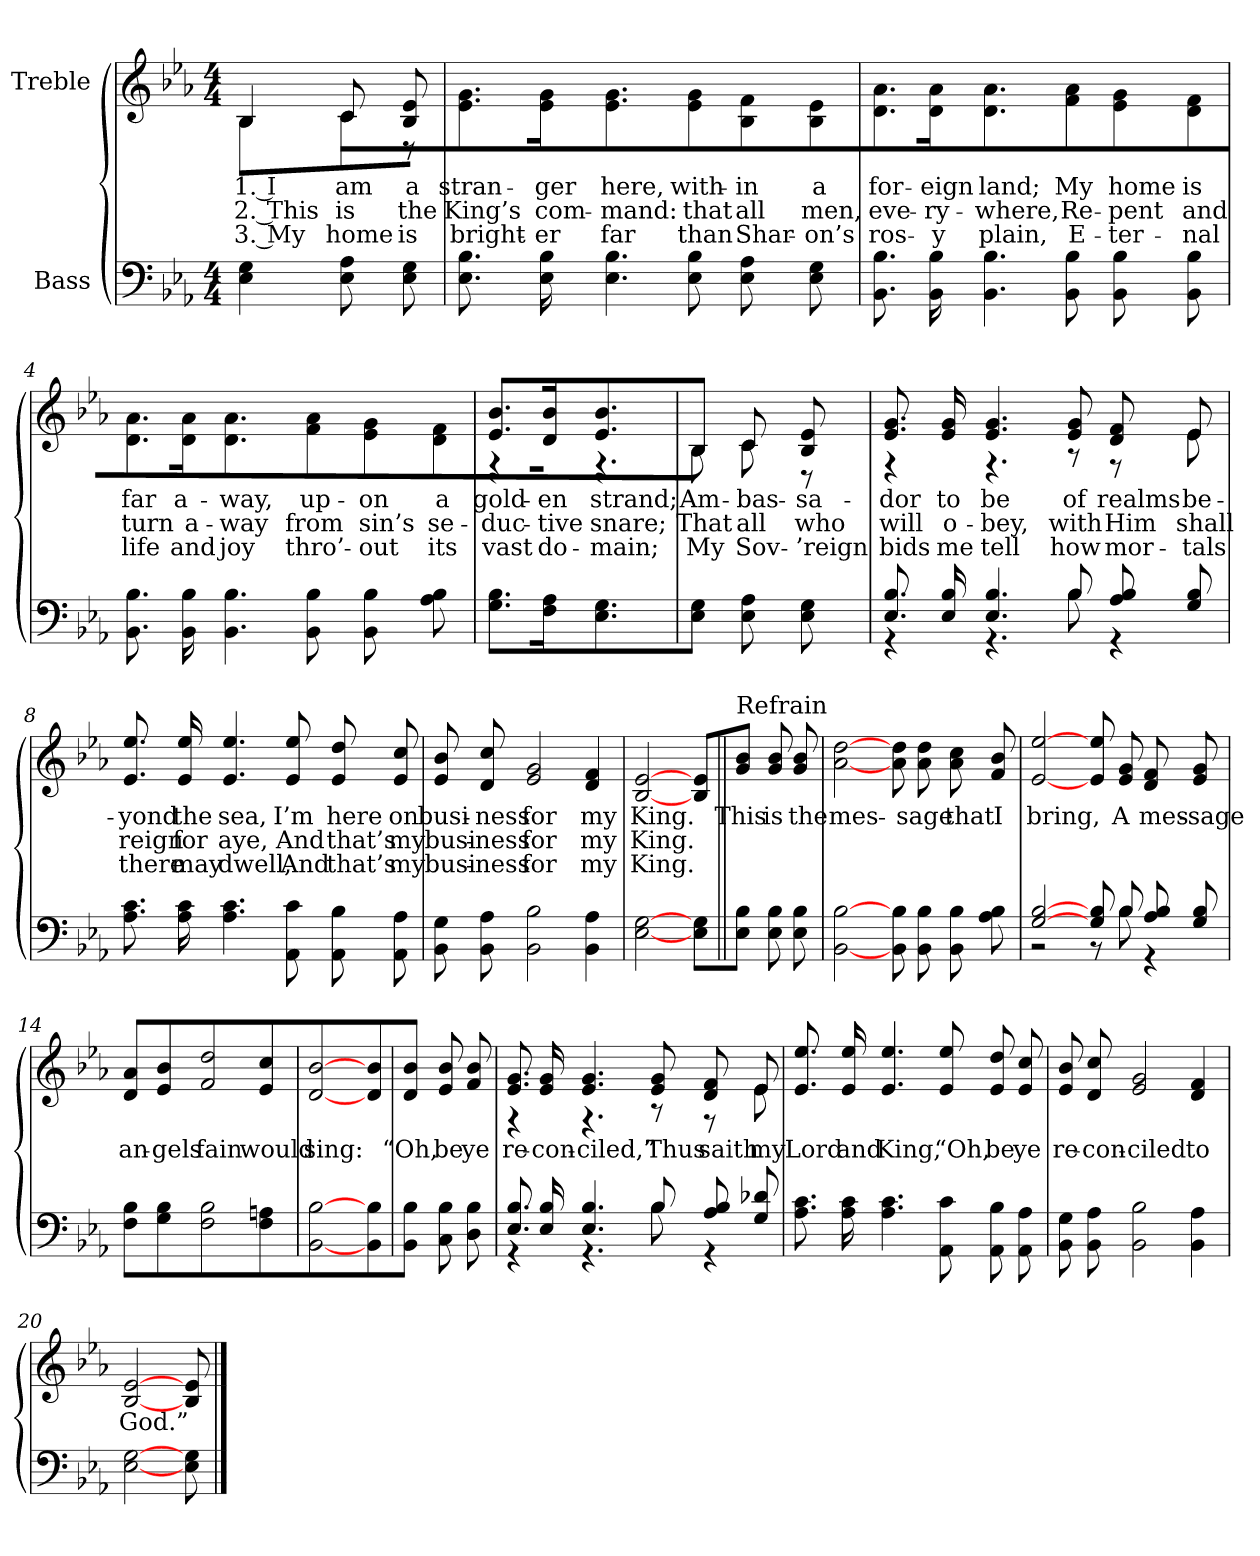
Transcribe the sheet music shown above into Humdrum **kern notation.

**kern	**kern	**text	**text	**text
*part2	*part1	*part1	*part1	*part1
*staff2	*staff1	*staff1	*staff1	*staff1
*I"Bass	*I"Treble	*	*	*
*clefF4	*clefG2	*	*	*
*k[b-e-a-]	*k[b-e-a-]	*	*	*
*E-:	*E-:	*	*	*
*M4/4	*M4/4	*	*	*
*MM100	*MM100	*	*	*
=1	=1	=1	=1	=1
*	*^	*	*	*
8E- 8GJ	8B-J	8B-J	-1. I	-2. This	-3. My
8E- 8A-L	8cL	8cL	-am	-is	-home
8E- 8G	8B- 8e-	8r	-a	-the	-is
*	*v	*v	*	*	*
=2	=2	=2	=2	=2
8.E- 8.B-L	8.e- 8.gL	-stran-	-King’s	-bright-
16E- 16B-	16e- 16g	-ger	-com-	-er
4.E- 4.B-	4.e- 4.g	-here,	-mand:	-far
8E- 8B-	8e- 8g	-with-	-that	-than
8E- 8A-L	8B- 8fL	-in	-all	-Shar-
8E- 8G	8B- 8e-	-a	-men,	-on’s
=3	=3	=3	=3	=3
8.BB- 8.B-L	8.d 8.a-L	-for-	-eve-	-ros-
16BB- 16B-	16d 16a-	-eign	-ry-	-y
4.BB- 4.B-	4.d 4.a-	-land;	-where,	-plain,
8BB- 8B-	8f 8a-	-My	-Re-	-E-
8BB- 8B-L	8e- 8gL	-home	-pent	-ter-
8BB- 8B-	8d 8f	-is	-and	-nal
=4	=4	=4	=4	=4
8.BB- 8.B-L	8.d 8.a-L	-far	-turn	-life
16BB- 16B-	16d 16a-	-a-	-a-	-and
4.BB- 4.B-	4.d 4.a-	-way,	-way	-joy
8BB- 8B-	8f 8a-	-up-	-from	-thro’-
8BB- 8B-L	8e- 8gL	-on	-sin’s	-out
8A- 8B-	8d 8f	-a	-se-	-its
=5	=5	=5	=5	=5
*	*^	*	*	*
8.G 8.B-L	8.e- 8.b-L	4r	-gold-	-duc-	-vast
16F 16A-	16d 16b-	.	-en	-tive	-do-
4.E- 4.G	4.e- 4.b-	4.r	-strand;	-snare;	-main;
=6	=6	=6	=6	=6	=6
8E- 8GJ	8B-J	8B-J	-Am-	-That	-My
8E- 8A-L	8cL	8cL	-bas-	-all	-Sov-
8E- 8G	8B- 8e-	8r	-sa-	-who	-’reign
=7	=7	=7	=7	=7	=7
*^	*	*	*	*	*
8.E- 8.B-L	4r	8.e- 8.gL	4r	-dor	-will	-bids
16E- 16B-	.	16e- 16g	.	-to	-o-	-me
4.E- 4.B-	4.r	4.e- 4.g	4.r	-be	-bey,	-tell
8B-	8B-	8e- 8g	8r	-of	-with	-how
8A- 8B-L	4r	8d 8fL	8r	-realms	-Him	-mor-
8G 8B-	.	8e-	8e-	-be-	-shall	-tals
*v	*v	*	*	*	*	*
*	*v	*v	*	*	*
=8	=8	=8	=8	=8
8.A- 8.cL	8.e- 8.ee-L	-yond	-reign	-there
16A- 16c	16e- 16ee-	-the	-for	-may
4.A- 4.c	4.e- 4.ee-	-sea,	-aye,	-dwell,
8AA- 8c	8e- 8ee-	-I’m	-And	-And
8AA- 8B-L	8e- 8ddL	-here	-that’s	-that’s
8AA- 8A-	8e- 8cc	-on	-my	-my
=9	=9	=9	=9	=9
8BB- 8GL	8e- 8b-L	-busi-	-busi-	-busi-
8BB- 8A-	8d 8cc	-ness	-ness	-ness
2BB- 2B-	2e- 2g	-for	-for	-for
4BB- 4A-	4d 4f	-my	-my	-my
=10	=10	=10	=10	=10
[2E- [2G	[2B- [2e-	-King.	-King.	-King.
8E- 8GL	8B- 8e-L	.	.	.
=11||	=11||	=11||	=11||	=11||
!	!LO:TX:a:t=Refrain	!	!	!
8E- 8B-J	8g 8b-J	-This	.	.
8E- 8B-L	8g 8b-L	-is	.	.
8E- 8B-	8g 8b-	-the	.	.
=12	=12	=12	=12	=12
[2BB- [2B-	[2a- [2dd	-mes-	.	.
8BB- 8B-L	8a- 8ddL	.	.	.
8BB- 8B-	8a- 8dd	-sage	.	.
8BB- 8B-L	8a- 8ccL	-that	.	.
8A- 8B-	8f 8b-	-I	.	.
=13	=13	=13	=13	=13
*^	*	*	*	*
[2G [2B-	2r	[2e- [2ee-	-bring,	.	.
8G 8B-L	8r	8e- 8ee-L	.	.	.
8B-	8B-	8e- 8g	-A	.	.
8A- 8B-L	4r	8d 8fL	-mes-	.	.
8G 8B-	.	8e- 8g	-sage	.	.
*v	*v	*	*	*	*
=14	=14	=14	=14	=14
8F 8B-L	8d 8a-L	-an-	.	.
8G 8B-	8e- 8b-	-gels	.	.
2F 2B-	2f 2dd	-fain	.	.
4F 4A	4e- 4cc	-would	.	.
=15	=15	=15	=15	=15
[2BB- [2B-	[2d [2b-	-sing:	.	.
8BB- 8B-	8d 8b-	.	.	.
=16	=16	=16	=16	=16
8BB- 8B-J	8d 8b-J	-“Oh,	.	.
8C 8B-L	8e- 8b-L	-be	.	.
8D 8B-	8f 8b-	-ye	.	.
=17	=17	=17	=17	=17
*^	*^	*	*	*
8.E- 8.B-L	4r	8.e- 8.gL	4r	-re-	.	.
16E- 16B-	.	16e- 16g	.	-con-	.	.
4.E- 4.B-	4.r	4.e- 4.g	4.r	-ciled,”	.	.
8B-	8B-	8e- 8g	8r	-Thus	.	.
8A- 8B-L	4r	8d 8fL	8r	-saith	.	.
8G 8d-	.	8e-	8e-	-my	.	.
*v	*v	*	*	*	*	*
*	*v	*v	*	*	*
=18	=18	=18	=18	=18
8.A- 8.cL	8.e- 8.ee-L	-Lord	.	.
16A- 16c	16e- 16ee-	-and	.	.
4.A- 4.c	4.e- 4.ee-	-King,	.	.
8AA- 8c	8e- 8ee-	-“Oh,	.	.
8AA- 8B-L	8e- 8ddL	-be	.	.
8AA- 8A-	8e- 8cc	-ye	.	.
=19	=19	=19	=19	=19
8BB- 8GL	8e- 8b-L	-re-	.	.
8BB- 8A-	8d 8cc	-con-	.	.
2BB- 2B-	2e- 2g	-ciled	.	.
4BB- 4A-	4d 4f	-to	.	.
=20	=20	=20	=20	=20
[2E- [2G	[2B- [2e-	-God.”	.	.
8E- 8GL	8B- 8e-L	.	.	.
==	==	==	==	==
*-	*-	*-	*-	*-
